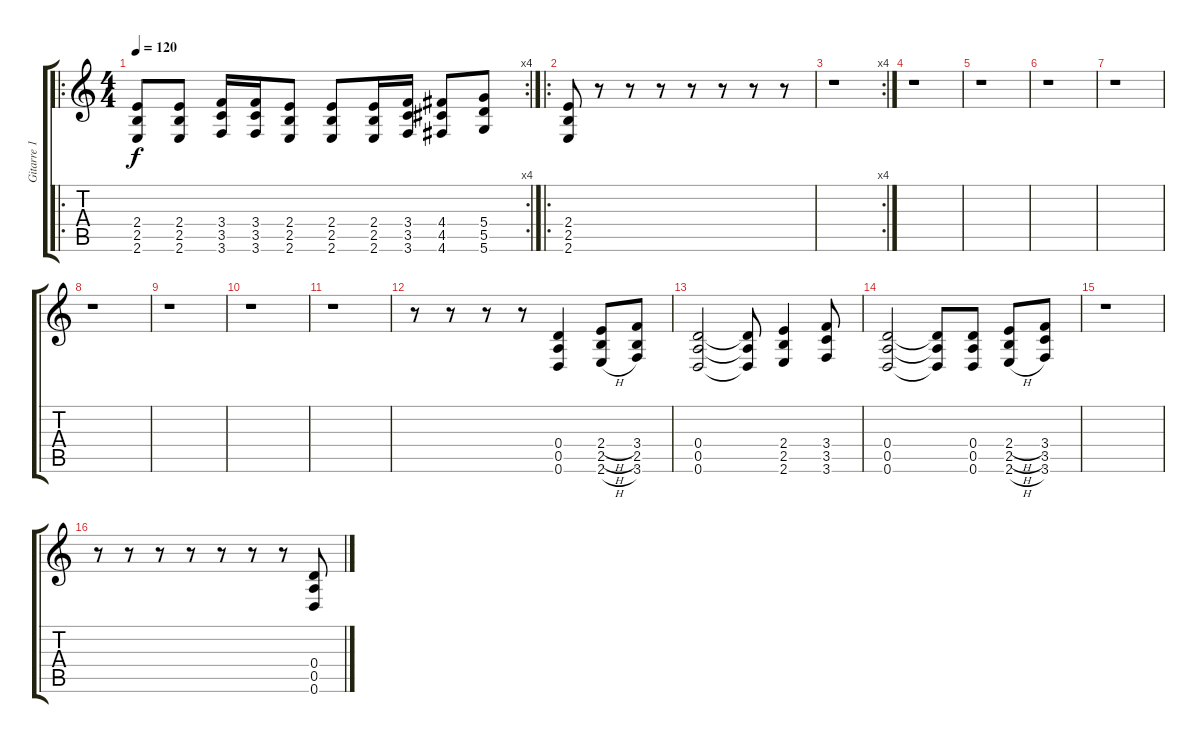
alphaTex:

\track ("Gitarre 1" "Gitarre 1") {instrument distortionguitar}
\staff {score tabs}
\tuning (E4 B3 G3 D3 A2 D2) {hide}
\ro
\rc 4
\ts (4 4)
\tempo 120
\clef g2
\ks c
(2.4 2.5 2.6).8{dy f} (2.4 2.5 2.6).8 (3.4 3.5 3.6).16 (3.4 3.5 3.6).16 (2.4 2.5 2.6).8 (2.4 2.5 2.6).8 (2.4 2.5 2.6).16 (3.4 3.5 3.6).16 (4.4 4.5 4.6).8 (5.4 5.5 5.6).8 |
\ro
(2.4 2.5 2.6).8 r.8 r.8 r.8 r.8 r.8 r.8 r.8 |
\rc 4
r.1 |
r.1 |
r.1 |
r.1 |
r.1 |
r.1 |
r.1 |
r.1 |
r.1 |
r.8 r.8 r.8 r.8 (0.4 0.5 0.6).4 (2.4{h} 2.5{h} 2.6{h}).8 (3.4 2.5 3.6).8 |
(0.4 0.5 0.6).2 (0.4{t} 0.5{t} 0.6{t}).8 (2.4 2.5 2.6).4 (3.4 3.5 3.6).8 |
(0.4 0.5 0.6).2 (0.4{t} 0.5{t} 0.6{t}).8 (0.4 0.5 0.6).8 (2.4{h} 2.5{h} 2.6{h}).8 (3.4 3.5 3.6).8 |
r.1 |
r.8 r.8 r.8 r.8 r.8 r.8 r.8 (0.4 0.5 0.6).8
